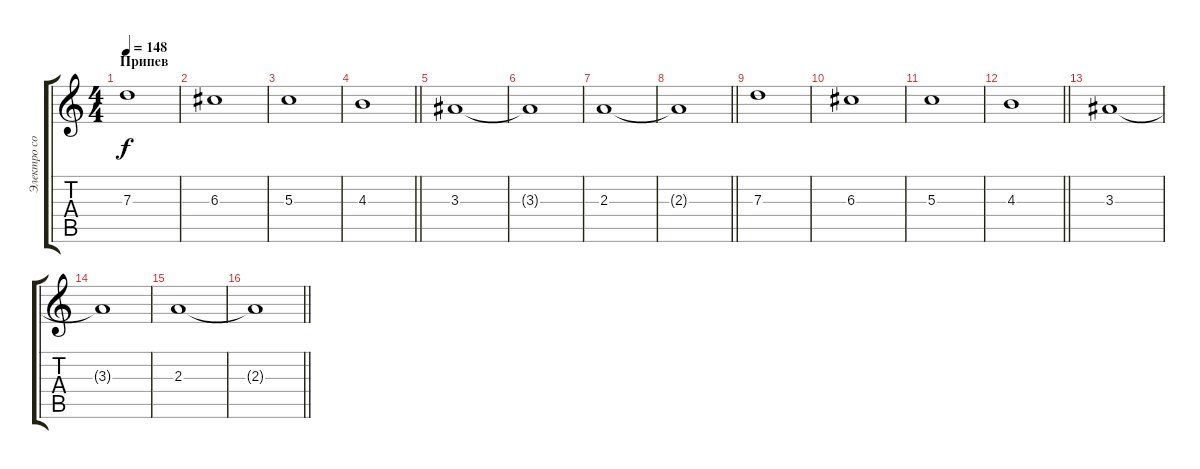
\track ("Электро соло" "Электро со") {instrument distortionguitar}
\staff {score tabs}
\tuning (E4 B3 G3 D3 A2 E2) {hide}
\ts (4 4)
\section ("" "Припев")
\tempo 148
\clef g2
\ks c
7.3.1{dy f} |
6.3.1 |
5.3.1 |
\barLineRight lightlight
4.3.1 |
3.3.1 |
3.3{t}.1 |
2.3.1 |
\barLineRight lightlight
2.3{t}.1 |
7.3.1 |
6.3.1 |
5.3.1 |
\barLineRight lightlight
4.3.1 |
3.3.1 |
3.3{t}.1 |
2.3.1 |
\barLineRight lightlight
2.3{t}.1
